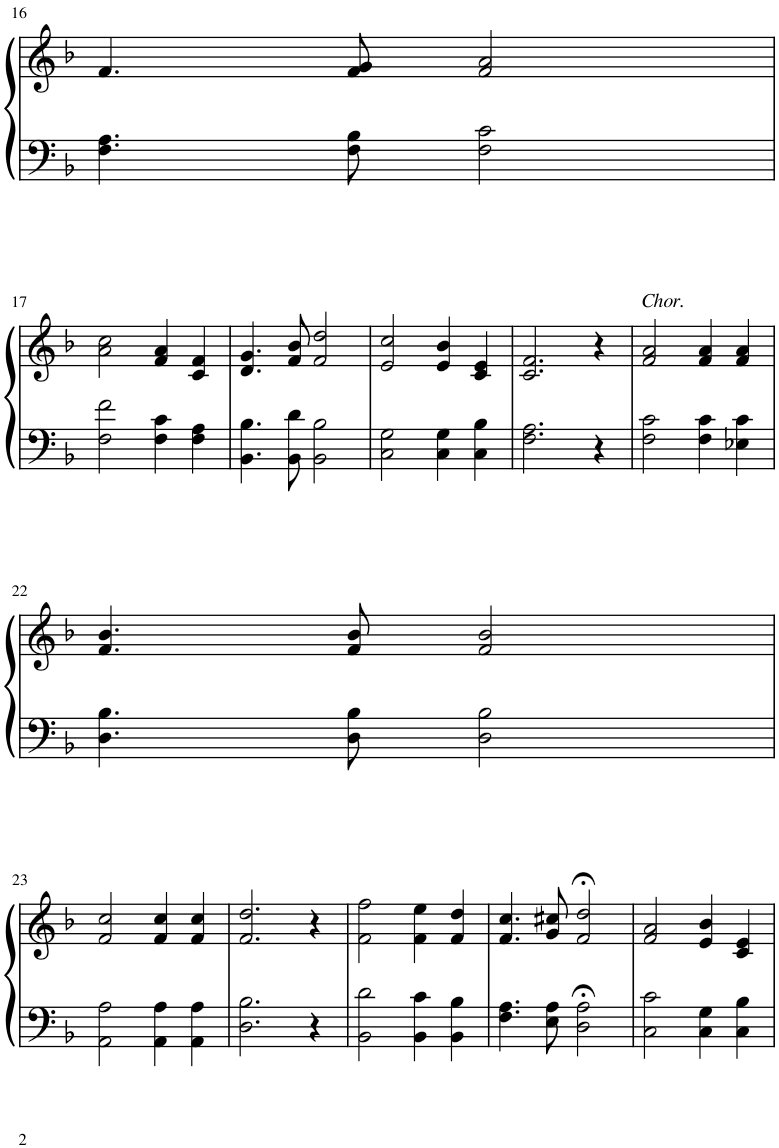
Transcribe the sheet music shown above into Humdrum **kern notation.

**kern	**kern
*part1	*part1
*staff2	*staff1
*I"Piano	*
*I'Pno.	*
!!LO:PB:g=z
*clefF4	*clefG2
*k[b-]	*k[b-]
*M4/4	*M4/4
=16	=16
4.F\ 4.A\	4.f/
8F\ 8B-\	8f/ 8g/
2F\ 2c\	2f/ 2a/
!!LO:LB:g=z
=17	=17
2F\ 2f\	2a\ 2cc\
4F\ 4c\	4f/ 4a/
4F\ 4A\	4c/ 4f/
=18	=18
4.BB-\ 4.B-\	4.d/ 4.g/
8BB-\ 8d\	8f/ 8b-/
2BB-\ 2B-\	2f/ 2dd/
=19	=19
2C\ 2G\	2e/ 2cc/
4C\ 4G\	4e/ 4b-/
4C\ 4B-\	4c/ 4e/
=20	=20
2.F\ 2.A\	2.c/ 2.f/
4r	4r
=21	=21
!	!LO:TX:a:i:t=Chor.
2F\ 2c\	2f/ 2a/
4F\ 4c\	4f/ 4a/
4E-X\ 4c\	4f/ 4a/
!!LO:LB:g=z
=22	=22
4.D\ 4.B-\	4.f/ 4.b-/
8D\ 8B-\	8f/ 8b-/
2D\ 2B-\	2f/ 2b-/
!!LO:LB:g=z
=23	=23
2AA\ 2A\	2f/ 2cc/
4AA\ 4A\	4f/ 4cc/
4AA\ 4A\	4f/ 4cc/
=24	=24
2.D\ 2.B-\	2.f/ 2.dd/
4r	4r
=25	=25
2BB-\ 2d\	2f\ 2ff\
4BB-\ 4c\	4f\ 4ee\
4BB-\ 4B-\	4f/ 4dd/
=26	=26
4.F\ 4.A\	4.f/ 4.cc/
8E\ 8A\	8g/ 8cc#X/
2D\;< 2A\;<	2f/;< 2dd/;<
=27	=27
2C\ 2c\	2f/ 2a/
4C\ 4G\	4e/ 4b-/
4C\ 4B-\	4c/ 4e/
=	=
*-	*-
